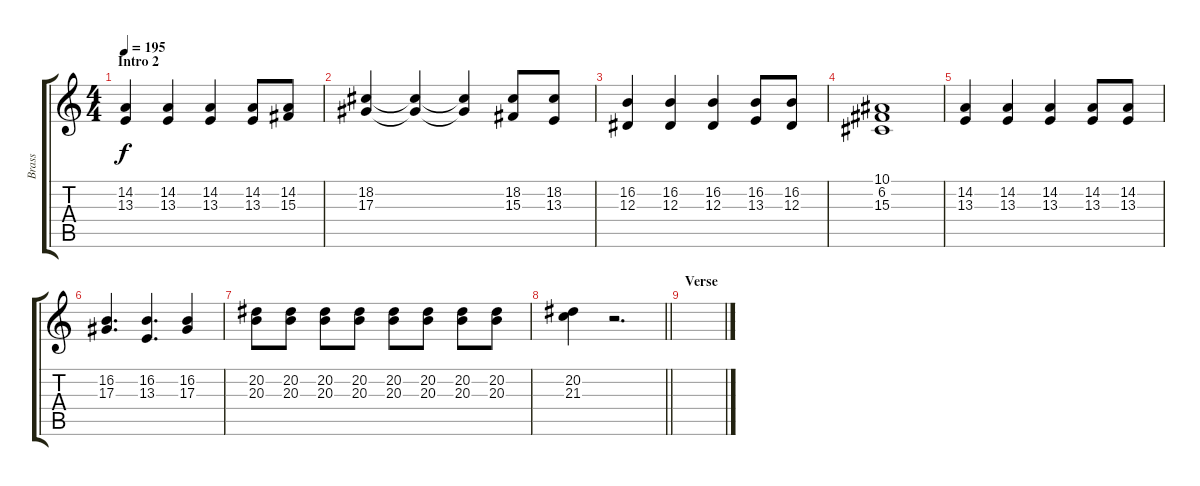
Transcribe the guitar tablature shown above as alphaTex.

\track ("Brass" "Brass") {instrument brasssection}
\staff {score tabs}
\tuning (C4 G3 Eb3 Bb2 F2 C2) {hide}
\ts (4 4)
\section ("" "Intro 2")
\tempo 195
\clef g2
\ks c
(14.2 13.3).4{dy f} (14.2 13.3).4 (14.2 13.3).4 (14.2 13.3).8 (14.2 15.3).8 |
(18.2 17.3).4 (18.2{t} 17.3{t}).4 (18.2{t} 17.3{t}).4 (18.2 15.3).8 (18.2 13.3).8 |
(16.2 12.3).4 (16.2 12.3).4 (16.2 12.3).4 (16.2 13.3).8 (16.2 12.3).8 |
(10.1 6.2 15.3).1 |
(14.2 13.3).4 (14.2 13.3).4 (14.2 13.3).4 (14.2 13.3).8 (14.2 13.3).8 |
(16.2 17.3).4{d} (16.2 13.3).4{d} (16.2 17.3).4 |
(20.2 20.3).8 (20.2 20.3).8 (20.2 20.3).8 (20.2 20.3).8 (20.2 20.3).8 (20.2 20.3).8 (20.2 20.3).8 (20.2 20.3).8 |
\barLineRight lightlight
(20.2 21.3).4 r.2{d} |
\section ("" "Verse")
